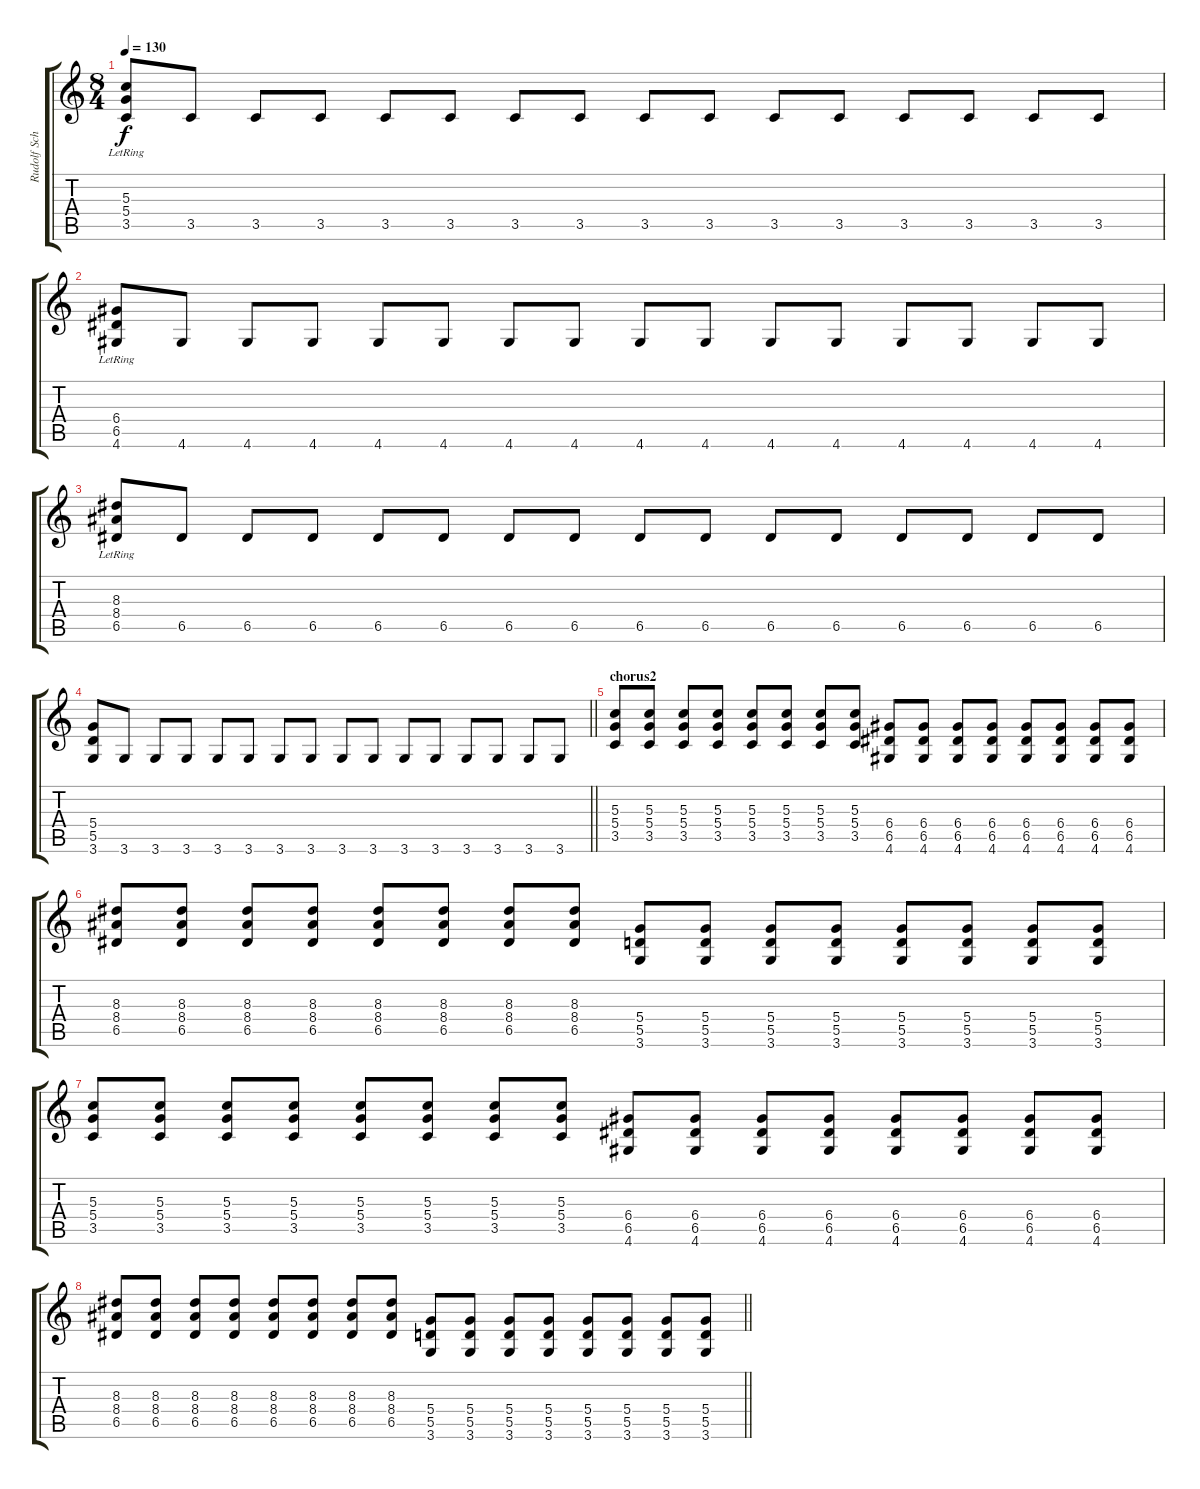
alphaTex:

\track ("Rudolf Schenker" "Rudolf Sch") {instrument distortionguitar}
\staff {score tabs}
\tuning (E4 B3 G3 D3 A2 E2) {hide}
\ts (8 4)
\tempo 130
\clef g2
\ks c
(5.3{lr} 5.4{lr} 3.5{lr}).8{dy f} 3.5.8 3.5.8 3.5.8 3.5.8 3.5.8 3.5.8 3.5.8 3.5.8 3.5.8 3.5.8 3.5.8 3.5.8 3.5.8 3.5.8 3.5.8 |
(6.4{lr} 6.5{lr} 4.6).8 4.6.8 4.6.8 4.6.8 4.6.8 4.6.8 4.6.8 4.6.8 4.6.8 4.6.8 4.6.8 4.6.8 4.6.8 4.6.8 4.6.8 4.6.8 |
(8.3{lr} 8.4{lr} 6.5).8 6.5.8 6.5.8 6.5.8 6.5.8 6.5.8 6.5.8 6.5.8 6.5.8 6.5.8 6.5.8 6.5.8 6.5.8 6.5.8 6.5.8 6.5.8 |
\barLineRight lightlight
(5.4 5.5 3.6).8 3.6.8 3.6.8 3.6.8 3.6.8 3.6.8 3.6.8 3.6.8 3.6.8 3.6.8 3.6.8 3.6.8 3.6.8 3.6.8 3.6.8 3.6.8 |
\section ("" "chorus2")
(5.3 5.4 3.5).8 (5.3 5.4 3.5).8 (5.3 5.4 3.5).8 (5.3 5.4 3.5).8 (5.3 5.4 3.5).8 (5.3 5.4 3.5).8 (5.3 5.4 3.5).8 (5.3 5.4 3.5).8 (6.4 6.5 4.6).8 (6.4 6.5 4.6).8 (6.4 6.5 4.6).8 (6.4 6.5 4.6).8 (6.4 6.5 4.6).8 (6.4 6.5 4.6).8 (6.4 6.5 4.6).8 (6.4 6.5 4.6).8 |
(8.3 8.4 6.5).8 (8.3 8.4 6.5).8 (8.3 8.4 6.5).8 (8.3 8.4 6.5).8 (8.3 8.4 6.5).8 (8.3 8.4 6.5).8 (8.3 8.4 6.5).8 (8.3 8.4 6.5).8 (5.4 5.5 3.6).8 (5.4 5.5 3.6).8 (5.4 5.5 3.6).8 (5.4 5.5 3.6).8 (5.4 5.5 3.6).8 (5.4 5.5 3.6).8 (5.4 5.5 3.6).8 (5.4 5.5 3.6).8 |
(5.3 5.4 3.5).8 (5.3 5.4 3.5).8 (5.3 5.4 3.5).8 (5.3 5.4 3.5).8 (5.3 5.4 3.5).8 (5.3 5.4 3.5).8 (5.3 5.4 3.5).8 (5.3 5.4 3.5).8 (6.4 6.5 4.6).8 (6.4 6.5 4.6).8 (6.4 6.5 4.6).8 (6.4 6.5 4.6).8 (6.4 6.5 4.6).8 (6.4 6.5 4.6).8 (6.4 6.5 4.6).8 (6.4 6.5 4.6).8 |
\barLineRight lightlight
(8.3 8.4 6.5).8 (8.3 8.4 6.5).8 (8.3 8.4 6.5).8 (8.3 8.4 6.5).8 (8.3 8.4 6.5).8 (8.3 8.4 6.5).8 (8.3 8.4 6.5).8 (8.3 8.4 6.5).8 (5.4 5.5 3.6).8 (5.4 5.5 3.6).8 (5.4 5.5 3.6).8 (5.4 5.5 3.6).8 (5.4 5.5 3.6).8 (5.4 5.5 3.6).8 (5.4 5.5 3.6).8 (5.4 5.5 3.6).8
